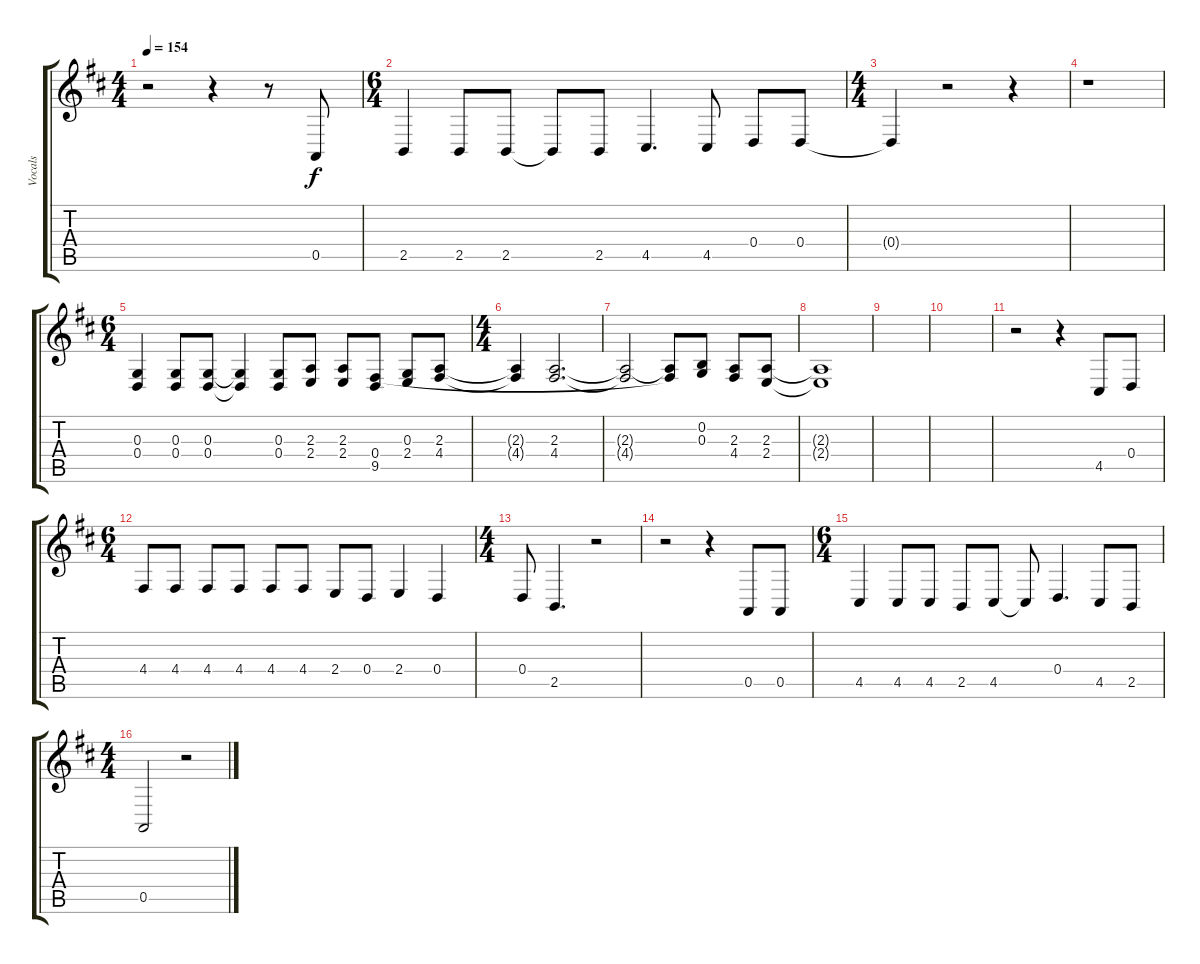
\track ("Vocals" "Vocals") {instrument accordion}
\staff {score tabs}
\tuning (E4 B3 G3 D3 A2 E2) {hide}
\ts (4 4)
\tempo 154
\clef g2
\ks d
r.2{dy f} r.4 r.8 0.5.8 |
\ts (6 4)
2.5.4 2.5.8 2.5.8 2.5{t}.8 2.5.8 4.5.4{d} 4.5.8 0.4.8 0.4.8 |
\ts (4 4)
0.4{t}.4 r.2 r.4 |
r.1 |
\ts (6 4)
(0.3 0.4).4 (0.3 0.4).8 (0.3 0.4).8 (0.3{t} 0.4{t}).4 (0.3 0.4).8 (2.3 2.4).8 (2.3 2.4).8 (0.4 9.5).8 (0.3 2.4).8 (2.3 4.4).8 |
\ts (4 4)
(2.3{t} 4.4{t}).4 (2.3 4.4).2{d} |
(2.3{t} 4.4{t}).2 (2.3{t} 9.5{t}).8 (0.2 0.3).8 (2.3 4.4).8 (2.3 2.4).8 |
(2.3{t} 2.4{t}).1 |
|
|
r.2 r.4 4.5.8 0.4.8 |
\ts (6 4)
4.4.8 4.4.8 4.4.8 4.4.8 4.4.8 4.4.8 2.4.8 0.4.8 2.4.4 0.4.4 |
\ts (4 4)
0.4.8 2.5.4{d} r.2 |
r.2 r.4 0.5.8 0.5.8 |
\ts (6 4)
4.5.4 4.5.8 4.5.8 2.5.8 4.5.8 4.5{t}.8 0.4.4{d} 4.5.8 2.5.8 |
\ts (4 4)
0.5.2 r.2
